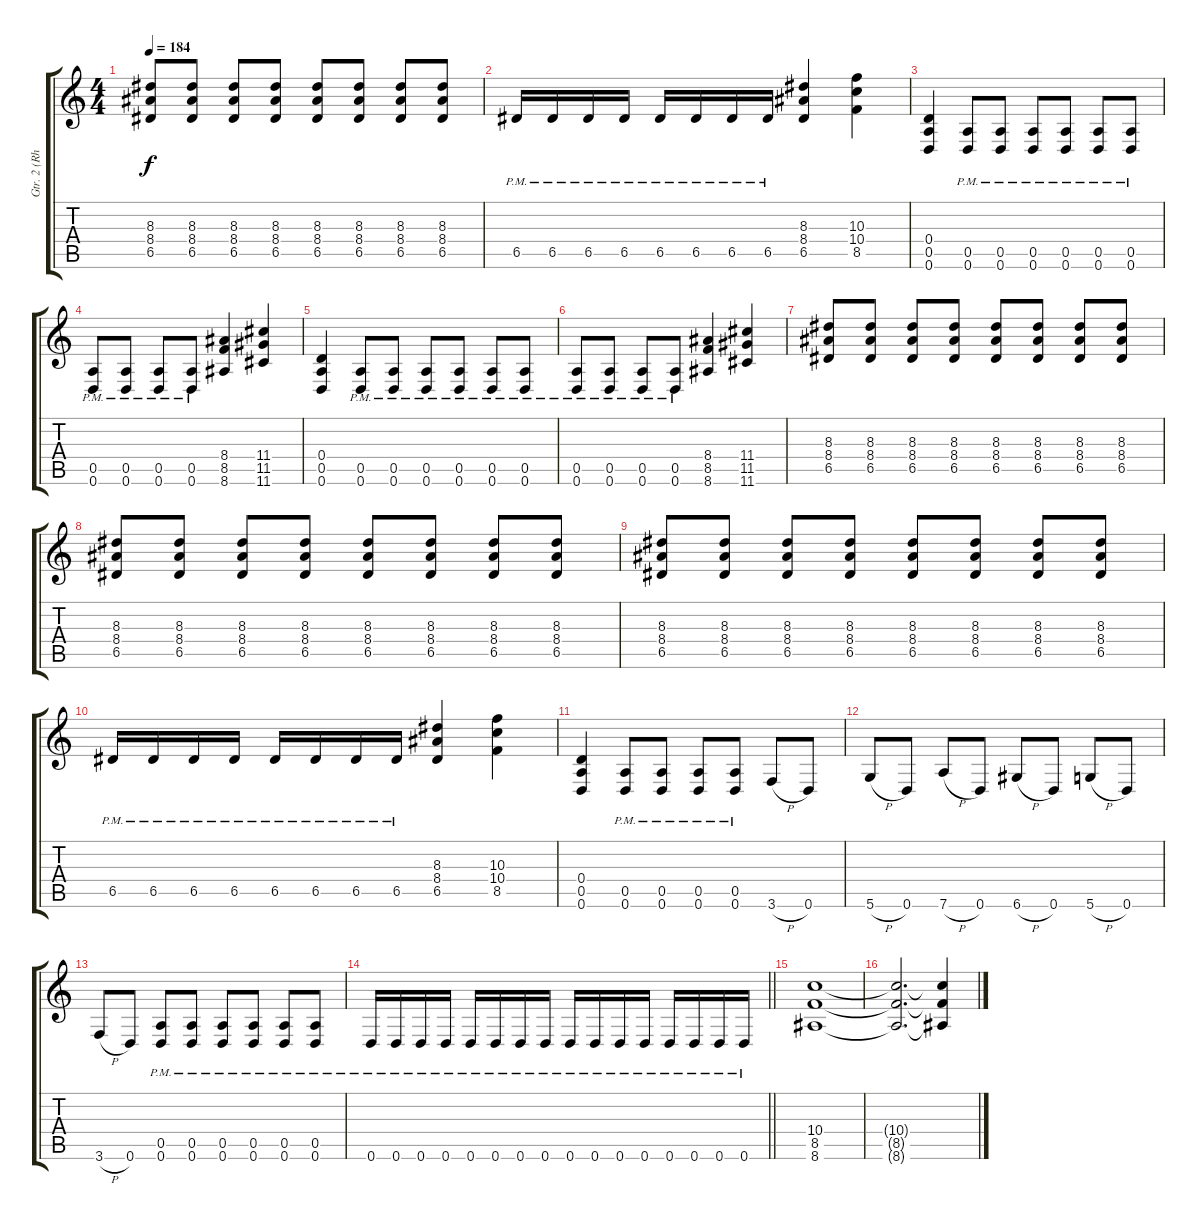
\track ("Gtr. 2 (Rhythm)" "Gtr. 2 (Rh") {instrument distortionguitar}
\staff {score tabs}
\tuning (E4 B3 G3 D3 A2 D2) {hide}
\ts (4 4)
\tempo 184
\clef g2
\ks c
(8.3 8.4 6.5).8{dy f} (8.3 8.4 6.5).8 (8.3 8.4 6.5).8 (8.3 8.4 6.5).8 (8.3 8.4 6.5).8 (8.3 8.4 6.5).8 (8.3 8.4 6.5).8 (8.3 8.4 6.5).8 |
6.5{pm}.16 6.5{pm}.16 6.5{pm}.16 6.5{pm}.16 6.5{pm}.16 6.5{pm}.16 6.5{pm}.16 6.5{pm}.16 (8.3 8.4 6.5).4 (10.3 10.4 8.5).4 |
(0.4 0.5 0.6).4 (0.5{pm} 0.6{pm}).8 (0.5{pm} 0.6{pm}).8 (0.5{pm} 0.6{pm}).8 (0.5{pm} 0.6{pm}).8 (0.5{pm} 0.6{pm}).8 (0.5{pm} 0.6{pm}).8 |
(0.5{pm} 0.6{pm}).8 (0.5{pm} 0.6{pm}).8 (0.5{pm} 0.6{pm}).8 (0.5{pm} 0.6{pm}).8 (8.4 8.5 8.6).4 (11.4 11.5 11.6).4 |
(0.4 0.5 0.6).4 (0.5{pm} 0.6{pm}).8 (0.5{pm} 0.6{pm}).8 (0.5{pm} 0.6{pm}).8 (0.5{pm} 0.6{pm}).8 (0.5{pm} 0.6{pm}).8 (0.5{pm} 0.6{pm}).8 |
(0.5{pm} 0.6{pm}).8 (0.5{pm} 0.6{pm}).8 (0.5{pm} 0.6{pm}).8 (0.5{pm} 0.6{pm}).8 (8.4 8.5 8.6).4 (11.4 11.5 11.6).4 |
(8.3 8.4 6.5).8 (8.3 8.4 6.5).8 (8.3 8.4 6.5).8 (8.3 8.4 6.5).8 (8.3 8.4 6.5).8 (8.3 8.4 6.5).8 (8.3 8.4 6.5).8 (8.3 8.4 6.5).8 |
(8.3 8.4 6.5).8 (8.3 8.4 6.5).8 (8.3 8.4 6.5).8 (8.3 8.4 6.5).8 (8.3 8.4 6.5).8 (8.3 8.4 6.5).8 (8.3 8.4 6.5).8 (8.3 8.4 6.5).8 |
(8.3 8.4 6.5).8 (8.3 8.4 6.5).8 (8.3 8.4 6.5).8 (8.3 8.4 6.5).8 (8.3 8.4 6.5).8 (8.3 8.4 6.5).8 (8.3 8.4 6.5).8 (8.3 8.4 6.5).8 |
6.5{pm}.16 6.5{pm}.16 6.5{pm}.16 6.5{pm}.16 6.5{pm}.16 6.5{pm}.16 6.5{pm}.16 6.5{pm}.16 (8.3 8.4 6.5).4 (10.3 10.4 8.5).4 |
(0.4 0.5 0.6).4 (0.5{pm} 0.6{pm}).8 (0.5{pm} 0.6{pm}).8 (0.5{pm} 0.6{pm}).8 (0.5{pm} 0.6{pm}).8 3.6{h}.8 0.6.8 |
5.6{h}.8 0.6.8 7.6{h}.8 0.6.8 6.6{h}.8 0.6.8 5.6{h}.8 0.6.8 |
3.6{h}.8 0.6.8 (0.5{pm} 0.6{pm}).8 (0.5{pm} 0.6{pm}).8 (0.5{pm} 0.6{pm}).8 (0.5{pm} 0.6{pm}).8 (0.5{pm} 0.6{pm}).8 (0.5{pm} 0.6{pm}).8 |
\barLineRight lightlight
0.6{pm}.16 0.6{pm}.16 0.6{pm}.16 0.6{pm}.16 0.6{pm}.16 0.6{pm}.16 0.6{pm}.16 0.6{pm}.16 0.6{pm}.16 0.6{pm}.16 0.6{pm}.16 0.6{pm}.16 0.6{pm}.16 0.6{pm}.16 0.6{pm}.16 0.6{pm}.16 |
(10.4 8.5 8.6).1 |
(10.4{t} 8.5{t} 8.6{t}).2{d} (10.4{ss t} 8.5{ss t} 8.6{ss t}).4
